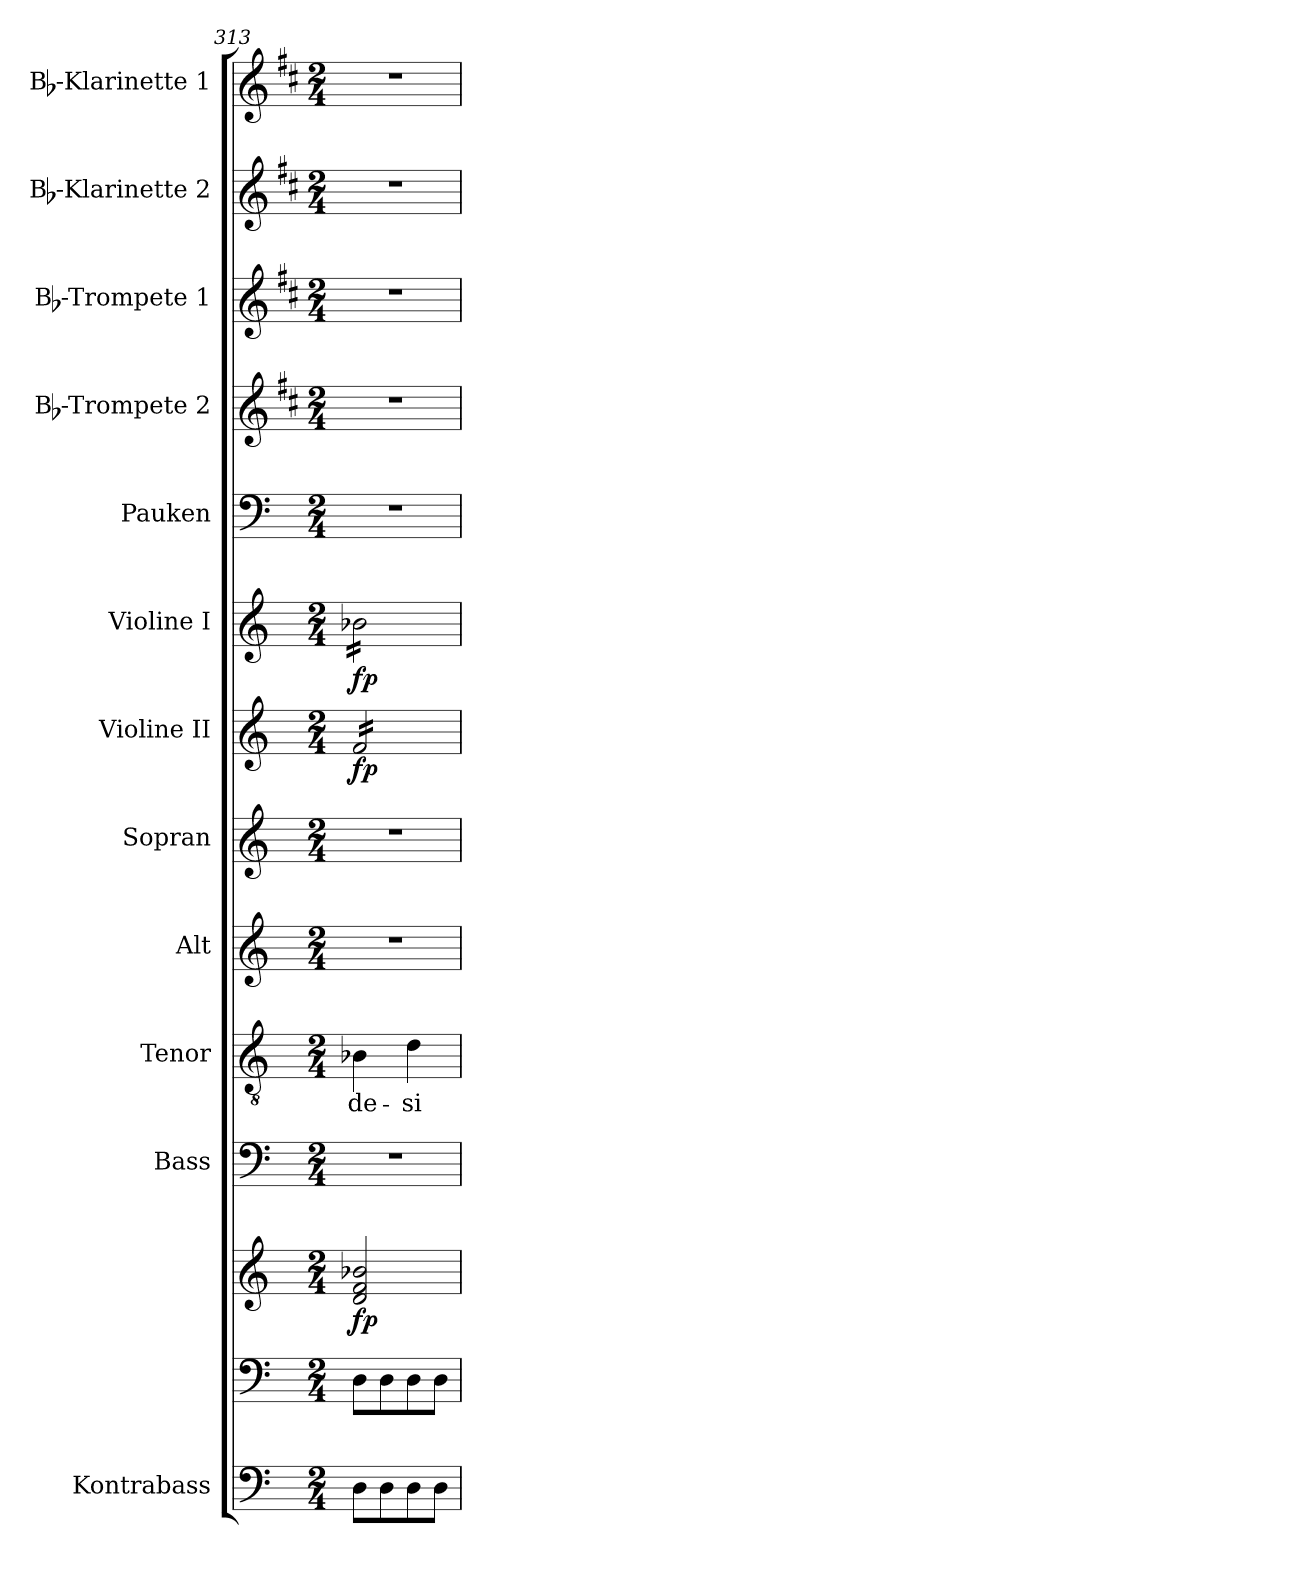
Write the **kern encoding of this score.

**kern	**kern	**kern	**dynam	**kern	**kern	**text	**kern	**kern	**kern	**dynam	**kern	**dynam	**kern	**kern	**kern	**kern	**kern
*part13	*part12	*part12	*part12	*part11	*part10	*part10	*part9	*part8	*part7	*part7	*part6	*part6	*part5	*part4	*part3	*part2	*part1
*staff14	*staff13	*staff12	*staff12/13	*staff11	*staff10	*staff10	*staff9	*staff8	*staff7	*staff7	*staff6	*staff6	*staff5	*staff4	*staff3	*staff2	*staff1
*I"Kontrabass	*	*	*	*I"Bass	*I"Tenor	*	*I"Alt	*I"Sopran	*I"Violine II	*	*I"Violine I	*	*I"Pauken	*I"Bb-Trompete 2	*I"Bb-Trompete 1	*I"Bb-Klarinette 2	*I"Bb-Klarinette 1
*I'Kb.	*	*	*	*I'B.	*I'T.	*	*I'A.	*I'S.	*I'Vl. II	*	*I'Vl. I	*	*I'Pk.	*I'Bb Trp. 2	*I'Bb Trp. 1	*I'Bb Kl. 2	*I'Bb Kl. 1
*clefF4	*clefF4	*clefG2	*	*clefF4	*clefGv2	*	*clefG2	*clefG2	*clefG2	*	*clefG2	*	*clefF4	*clefG2	*clefG2	*clefG2	*clefG2
*ITrd7c12	*	*	*	*	*	*	*	*	*	*	*	*	*	*ITrd1c2	*ITrd1c2	*ITrd1c2	*ITrd1c2
*k[]	*k[]	*k[]	*	*k[]	*k[]	*	*k[]	*k[]	*k[]	*	*k[]	*	*k[]	*k[]	*k[]	*k[]	*k[]
*C:	*C:	*C:	*	*C:	*C:	*	*C:	*C:	*C:	*	*C:	*	*C:	*C:	*C:	*C:	*C:
*M2/4	*M2/4	*M2/4	*	*M2/4	*M2/4	*	*M2/4	*M2/4	*M2/4	*	*M2/4	*	*M2/4	*M2/4	*M2/4	*M2/4	*M2/4
=313	=313	=313	=313	=313	=313	=313	=313	=313	=313	=313	=313	=313	=313	=313	=313	=313	=313
!	!	!	!LO:DY:b	!	!	!LO:LY:b	!	!	!	!LO:DY:b	!	!LO:DY:b	!	!	!	!	!
*	*	*	*	*	*	*	*	*	*tremolo	*	*	*	*	*	*	*	*
*	*	*	*	*	*	*	*	*	*	*	*tremolo	*	*	*	*	*	*
8DD\L	8D\L	2d/ 2f/ 2b-X/	fp	2r	4B-X\	de-	2r	2r	16f/LL	fp	16b-X\LL	fp	2r	2r	2r	2r	2r
.	.	.	.	.	.	.	.	.	16f/	.	16b-X\	.	.	.	.	.	.
8DD\	8D\	.	.	.	.	.	.	.	16f/	.	16b-X\	.	.	.	.	.	.
.	.	.	.	.	.	.	.	.	16f/	.	16b-X\	.	.	.	.	.	.
!	!	!	!	!	!	!LO:LY:b	!	!	!	!	!	!	!	!	!	!	!
8DD\	8D\	.	.	.	4d\	-si-	.	.	16f/	.	16b-X\	.	.	.	.	.	.
.	.	.	.	.	.	.	.	.	16f/	.	16b-X\	.	.	.	.	.	.
8DD\J	8D\J	.	.	.	.	.	.	.	16f/	.	16b-X\	.	.	.	.	.	.
.	.	.	.	.	.	.	.	.	16f/JJ	.	16b-X\JJ	.	.	.	.	.	.
*	*	*	*	*	*	*	*	*	*	*	*Xtremolo	*	*	*	*	*	*
*	*	*	*	*	*	*	*	*	*Xtremolo	*	*	*	*	*	*	*	*
=	=	=	=	=	=	=	=	=	=	=	=	=	=	=	=	=	=
*-	*-	*-	*-	*-	*-	*-	*-	*-	*-	*-	*-	*-	*-	*-	*-	*-	*-
